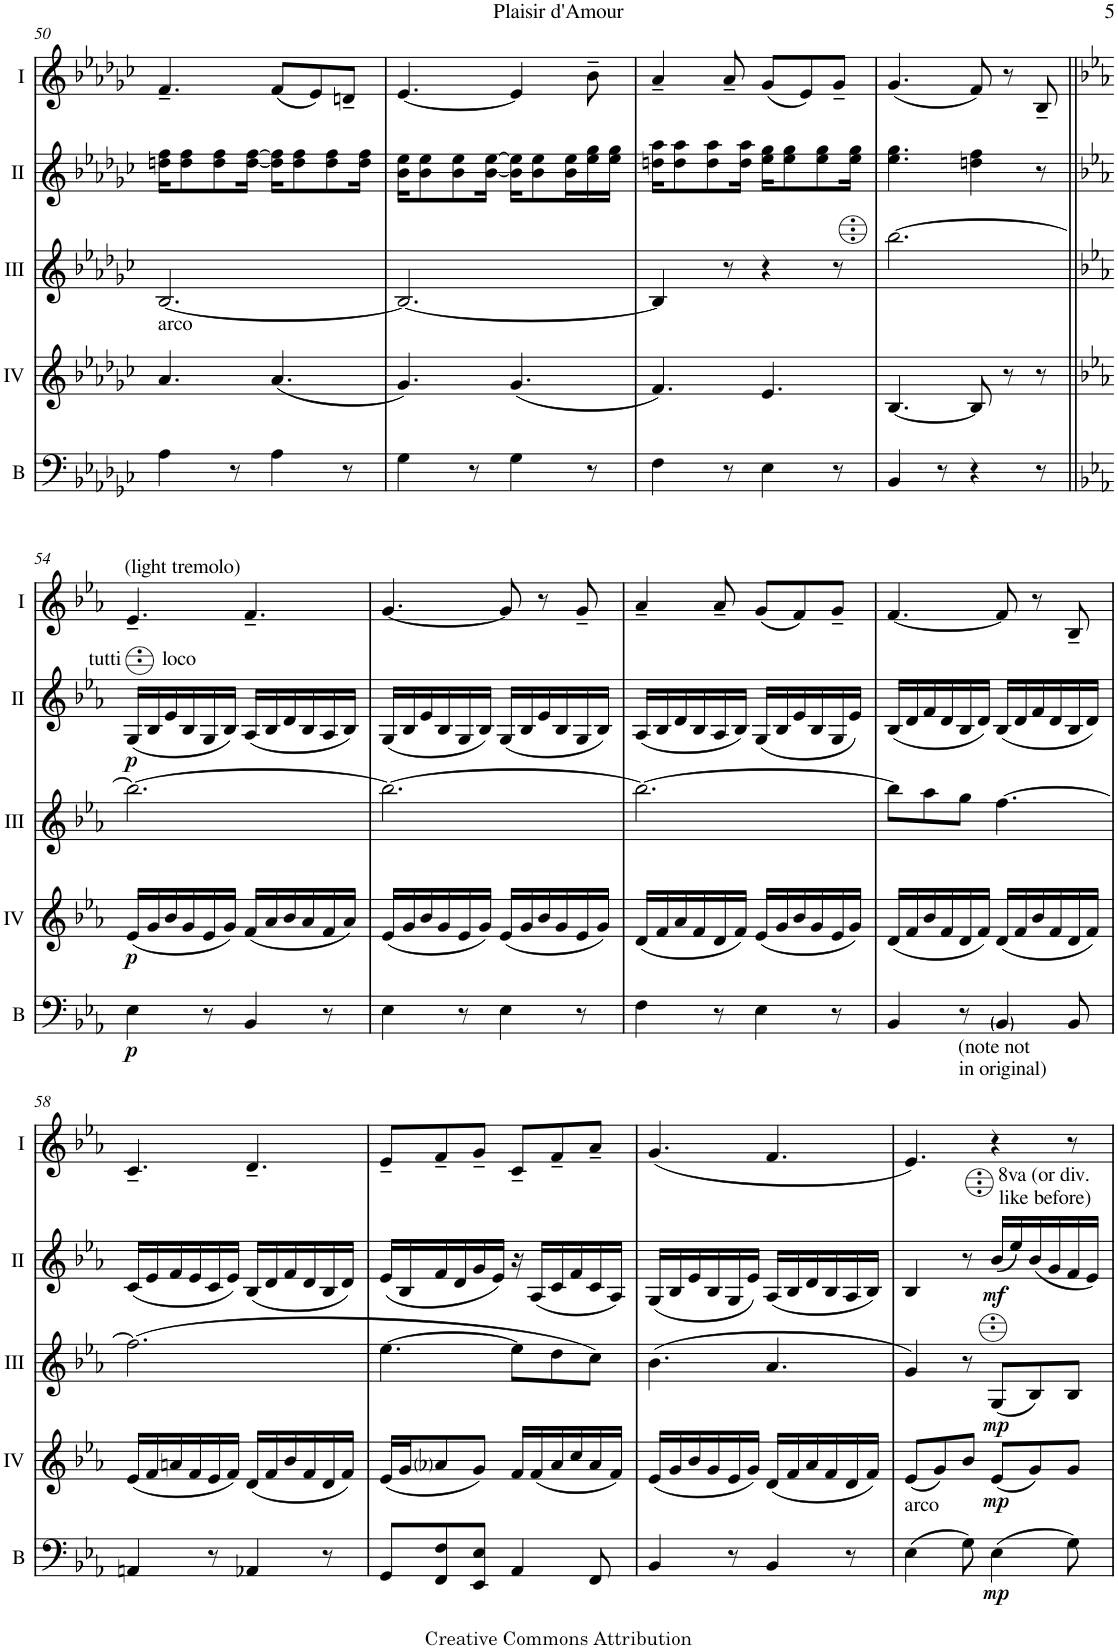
**kern	**dynam	**kern	**dynam	**kern	**dynam	**kern	**dynam	**kern
*part5	*part5	*part4	*part4	*part3	*part3	*part2	*part2	*part1
*staff5	*staff5	*staff4	*staff4	*staff3	*staff3	*staff2	*staff2	*staff1
*I"Bass	*	*I"Acc. 4	*	*I"Acc. 3	*	*I"Acc. 2	*	*I"Acc. 1
*I'B	*	*	*	*	*	*	*	*
!!LO:PB:g=z
*clefF4	*	*clefG2	*	*clefG2	*	*clefG2	*	*clefG2
*Trd7c12	*	*Trd7c12	*	*	*	*	*	*
*k[b-e-a-d-g-c-]	*	*k[b-e-a-d-g-c-]	*	*k[b-e-a-d-g-c-]	*	*k[b-e-a-d-g-c-]	*	*k[b-e-a-d-g-c-]
*M6/8	*	*M6/8	*	*M6/8	*	*M6/8	*	*M6/8
=50	=50	=50	=50	=50	=50	=50	=50	=50
!	!	!LO:TX:a:t=arco	!	!	!	!	!	!
4A-\	.	4.a-/	.	[2.B-/	.	16dn\ 16f\KL	.	4.f~/
.	.	.	.	.	.	8d\ 8f\	.	.
.	.	.	.	.	.	8d\ 8f\	.	.
8r	.	.	.	.	.	.	.	.
.	.	.	.	.	.	[16d\ [16f\Jk	.	.
4A-\	.	(4.a-/	.	.	.	16d\] 16f\]KL	.	(8f/L
.	.	.	.	.	.	8d\ 8f\	.	.
.	.	.	.	.	.	.	.	8e-/)
.	.	.	.	.	.	8d\ 8f\	.	.
8r	.	.	.	.	.	.	.	8dn~/J
.	.	.	.	.	.	16d\ 16f\Jk	.	.
=51	=51	=51	=51	=51	=51	=51	=51	=51
4G-\	.	4.g-/)	.	2.B-/_	.	16B-\ 16e-\KL	.	[4.e-/
.	.	.	.	.	.	8B-\ 8e-\	.	.
.	.	.	.	.	.	8B-\ 8e-\	.	.
8r	.	.	.	.	.	.	.	.
.	.	.	.	.	.	[16B-\ [16e-\Jk	.	.
4G-\	.	(4.g-/	.	.	.	16B-\] 16e-\]KL	.	4e-/]
.	.	.	.	.	.	8B-\ 8e-\	.	.
.	.	.	.	.	.	16B-\ 16e-\L	.	.
8r	.	.	.	.	.	16e-\ 16g-\	.	8b-~\
.	.	.	.	.	.	16e-\ 16g-\JJ	.	.
=52	=52	=52	=52	=52	=52	=52	=52	=52
4F\	.	4.f/)	.	4B-/]	.	16dn\ 16a-\KL	.	4a-~/
.	.	.	.	.	.	8d\ 8a-\	.	.
.	.	.	.	.	.	8d\ 8a-\	.	.
8r	.	.	.	8r	.	.	.	8a-~/
.	.	.	.	.	.	16d\ 16a-\Jk	.	.
4E-\	.	4.e-/	.	4r	.	16e-\ 16g-\KL	.	(8g-/L
.	.	.	.	.	.	8e-\ 8g-\	.	.
.	.	.	.	.	.	.	.	8e-/)
.	.	.	.	.	.	8e-\ 8g-\	.	.
8r	.	.	.	8r	.	.	.	8g-~/J
.	.	.	.	.	.	16e-\ 16g-\Jk	.	.
=53	=53	=53	=53	=53	=53	=53	=53	=53
4BB-/	.	[4.B-/	.	[2.bb-\	.	4.e-\ 4.g-\	.	(4.g-/
8r	.	.	.	.	.	.	.	.
4r	.	8B-/]	.	.	.	4dn\ 4f\	.	8f/)
.	.	8r	.	.	.	.	.	8r
8r	.	8r	.	.	.	8r	.	8B-~/
!!LO:LB:g=z
=54||	=54||	=54||	=54||	=54||	=54||	=54||	=54||	=54||
*k[b-e-a-]	*	*k[b-e-a-]	*	*k[b-e-a-]	*	*k[b-e-a-]	*	*k[b-e-a-]
!	!	!	!	!	!	!	!	!LO:TX:a:t=(light tremolo)
!	!	!	!	!	!	!LO:TX:a:t=tutti        loco	!	!
!	!LO:DY:b	!	!LO:DY:b	!	!	!	!LO:DY:b	!
4E-\	p	(16e-/LL	p	2.bb-\_	.	(16G/LL	p	4.e-~/
.	.	16g/	.	.	.	16B-/	.	.
.	.	16b-/	.	.	.	16e-/	.	.
.	.	16g/	.	.	.	16B-/	.	.
8r	.	16e-/	.	.	.	16G/	.	.
.	.	16g/JJ)	.	.	.	16B-/JJ)	.	.
4BB-/	.	(16f/LL	.	.	.	(16A-/LL	.	4.f~/
.	.	16a-/	.	.	.	16B-/	.	.
.	.	16b-/	.	.	.	16d/	.	.
.	.	16a-/	.	.	.	16B-/	.	.
8r	.	16f/	.	.	.	16A-/	.	.
.	.	16a-/JJ)	.	.	.	16B-/JJ)	.	.
=55	=55	=55	=55	=55	=55	=55	=55	=55
4E-\	.	(16e-/LL	.	2.bb-\_	.	(16G/LL	.	[4.g/
.	.	16g/	.	.	.	16B-/	.	.
.	.	16b-/	.	.	.	16e-/	.	.
.	.	16g/	.	.	.	16B-/	.	.
8r	.	16e-/	.	.	.	16G/	.	.
.	.	16g/JJ)	.	.	.	16B-/JJ)	.	.
4E-\	.	(16e-/LL	.	.	.	(16G/LL	.	8g/]
.	.	16g/	.	.	.	16B-/	.	.
.	.	16b-/	.	.	.	16e-/	.	8r
.	.	16g/	.	.	.	16B-/	.	.
8r	.	16e-/	.	.	.	16G/	.	8g~/
.	.	16g/JJ)	.	.	.	16B-/JJ)	.	.
=56	=56	=56	=56	=56	=56	=56	=56	=56
4F\	.	(16d/LL	.	2.bb-\_	.	(16A-/LL	.	4a-~/
.	.	16f/	.	.	.	16B-/	.	.
.	.	16a-/	.	.	.	16d/	.	.
.	.	16f/	.	.	.	16B-/	.	.
8r	.	16d/	.	.	.	16A-/	.	8a-~/
.	.	16f/JJ)	.	.	.	16B-/JJ)	.	.
4E-\	.	(16e-/LL	.	.	.	(16G/LL	.	(8g/L
.	.	16g/	.	.	.	16B-/	.	.
.	.	16b-/	.	.	.	16e-/	.	8f/)
.	.	16g/	.	.	.	16B-/	.	.
8r	.	16e-/	.	.	.	16G/	.	8g~/J
.	.	16g/JJ)	.	.	.	16e-/JJ)	.	.
=57	=57	=57	=57	=57	=57	=57	=57	=57
4BB-/	.	(16d/LL	.	8bb-\L]	.	(16B-/LL	.	[4.f/
.	.	16f/	.	.	.	16d/	.	.
.	.	16b-/	.	8aa-\	.	16f/	.	.
.	.	16f/	.	.	.	16d/	.	.
8r	.	16d/	.	8gg\J	.	16B-/	.	.
.	.	16f/JJ)	.	.	.	16d/JJ)	.	.
!LO:TX:b:t=(note not	!	!	!	!	!	!	!	!
!LO:TX:b:t=in original)	!	!	!	!	!	!	!	!
4BB-/	.	(16d/LL	.	[4.ff\	.	(16B-/LL	.	8f/]
.	.	16f/	.	.	.	16d/	.	.
.	.	16b-/	.	.	.	16f/	.	8r
.	.	16f/	.	.	.	16d/	.	.
8BB-/	.	16d/	.	.	.	16B-/	.	8B-~/
.	.	16f/JJ)	.	.	.	16d/JJ)	.	.
!!LO:LB:g=z
=58	=58	=58	=58	=58	=58	=58	=58	=58
4AAn/	.	(16e-/LL	.	(2.ff\]	.	(16c/LL	.	4.c~/
.	.	16f/	.	.	.	16e-/	.	.
.	.	16an/	.	.	.	16f/	.	.
.	.	16f/	.	.	.	16e-/	.	.
8r	.	16e-/	.	.	.	16c/	.	.
.	.	16f/JJ)	.	.	.	16e-/JJ)	.	.
4AA-X/	.	(16d/LL	.	.	.	(16B-/LL	.	4.d~/
.	.	16f/	.	.	.	16d/	.	.
.	.	16b-/	.	.	.	16f/	.	.
.	.	16f/	.	.	.	16d/	.	.
8r	.	16d/	.	.	.	16B-/	.	.
.	.	16f/JJ)	.	.	.	16d/JJ)	.	.
=59	=59	=59	=59	=59	=59	=59	=59	=59
8GG/L	.	(16e-/LL	.	[4.ee-\	.	(16e-/LL	.	8e-~/L
.	.	16g/J	.	.	.	16B-/	.	.
8FF/ 8F/	.	8a-i/	.	.	.	16f/	.	8f~/
.	.	.	.	.	.	16d/	.	.
8EE-/ 8E-/J	.	8g/J)	.	.	.	16g/	.	8g~/J
.	.	.	.	.	.	16e-/JJ)	.	.
4AA-/	.	16f/LL	.	8ee-\L]	.	16r	.	8c~/L
.	.	(16f/	.	.	.	(16A-/LL	.	.
.	.	16a-/	.	8dd\	.	16c/	.	8f~/
.	.	16cc/	.	.	.	16f/	.	.
8FF/	.	16a-/	.	8cc\J)	.	16c/	.	8a-~/J
.	.	16f/JJ)	.	.	.	16A-/JJ)	.	.
=60	=60	=60	=60	=60	=60	=60	=60	=60
4BB-/	.	(16e-/LL	.	(4.b-\	.	(16G/LL	.	(4.g/
.	.	16g/	.	.	.	16B-/	.	.
.	.	16b-/	.	.	.	16e-/	.	.
.	.	16g/	.	.	.	16B-/	.	.
8r	.	16e-/	.	.	.	16G/	.	.
.	.	16g/JJ)	.	.	.	16e-/JJ)	.	.
4BB-/	.	(16d/LL	.	4.a-/	.	(16A-/LL	.	4.f/
.	.	16f/	.	.	.	16B-/	.	.
.	.	16a-/	.	.	.	16d/	.	.
.	.	16f/	.	.	.	16B-/	.	.
8r	.	16d/	.	.	.	16A-/	.	.
.	.	16f/JJ)	.	.	.	16B-/JJ)	.	.
=61	=61	=61	=61	=61	=61	=61	=61	=61
!LO:TX:a:t=arco	!	!	!	!	!	!	!	!
(4E-\	.	(8e-/L	.	4g/)	.	4B-/	.	4.e-/)
.	.	8g/)	.	.	.	.	.	.
8G\)	.	8b-/J	.	8r	.	8r	.	.
!	!	!	!	!	!	!LO:TX:a:t=8va (or div.	!	!
!	!	!	!	!	!	!LO:TX:a:t=like before)	!	!
!	!LO:DY:b	!	!LO:DY:b	!	!LO:DY:b	!	!LO:DY:b	!
(4E-\	mp	(8e-/L	mp	(8G/L	mp	(16b-/LL	mf	4r
.	.	.	.	.	.	16ee-/)	.	.
.	.	8g/)	.	8B-/)	.	(16b-/	.	.
.	.	.	.	.	.	16g/	.	.
8G\)	.	8g/J	.	8B-/J	.	16f/	.	8r
.	.	.	.	.	.	16e-/JJ)	.	.
=	=	=	=	=	=	=	=	=
*-	*-	*-	*-	*-	*-	*-	*-	*-
